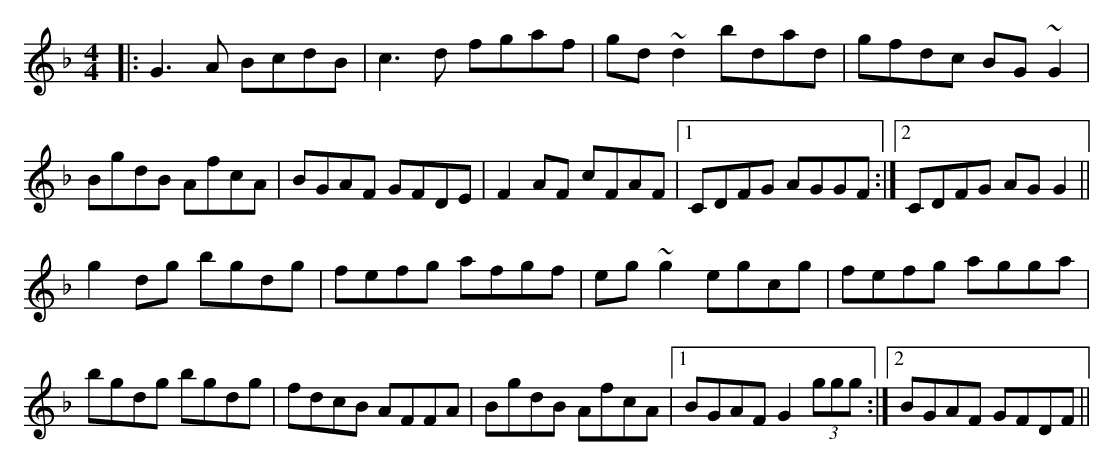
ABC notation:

X:1
M:4/4
K:Gdor
|:G3 A BcdB|c3d fgaf|gd~d2bdad|gfdc BG~G2|
BgdB AfcA|BGAF GFDE|F2AF cFAF|1 CDFG AGGF:|2 CDFG AGG2||
g2dg bgdg|fefg afgf|eg~g2 egcg|fefg agga|
bgdg bgdg|fdcB AFFA|BgdB AfcA|1 BGAF G2 (3ggg:|2 BGAF GFDF||
